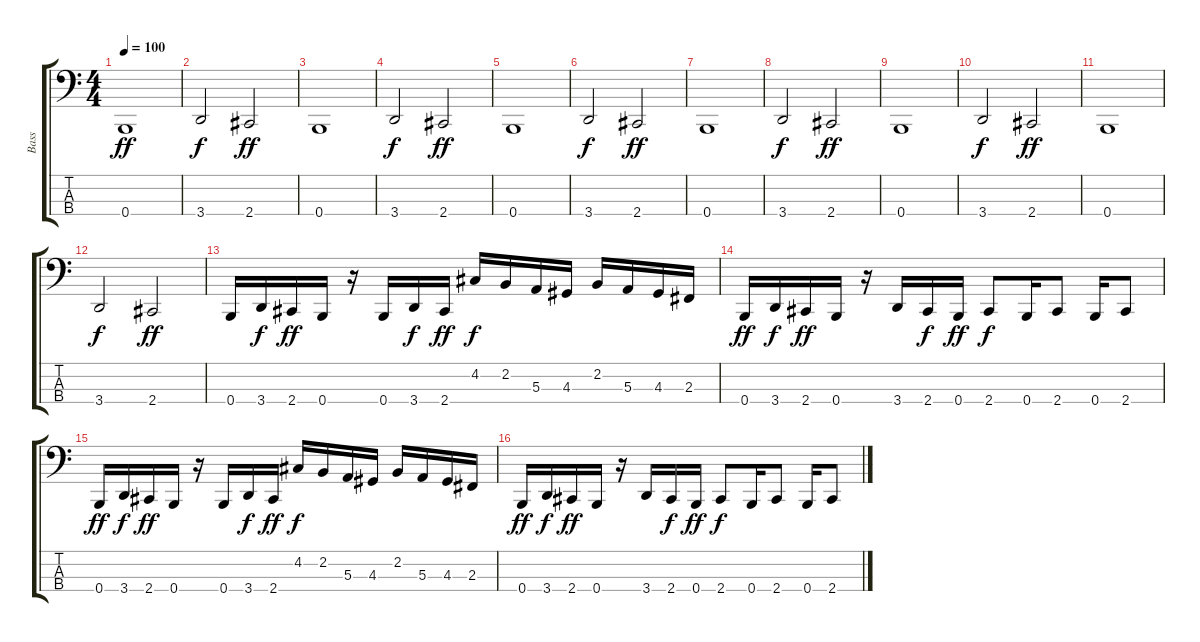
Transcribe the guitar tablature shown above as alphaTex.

\track ("Bass" "Bass") {instrument electricbasspick}
\staff {score tabs}
\tuning (D2 A1 E1 B0) {hide}
\ts (4 4)
\tempo 100
\clef f4
\ks c
0.4.1{dy ff instrument electricbasspick} |
3.4.2{dy f} 2.4.2{dy ff} |
0.4.1 |
3.4.2{dy f} 2.4.2{dy ff} |
0.4.1 |
3.4.2{dy f} 2.4.2{dy ff} |
0.4.1 |
3.4.2{dy f} 2.4.2{dy ff} |
0.4.1 |
3.4.2{dy f} 2.4.2{dy ff} |
0.4.1 |
3.4.2{dy f} 2.4.2{dy ff} |
0.4.16 3.4.16{dy f} 2.4.16{dy ff} 0.4.16 r.16 0.4.16 3.4.16{dy f} 2.4.16{dy ff} 4.2.16{dy f} 2.2.16 5.3.16 4.3.16 2.2.16 5.3.16 4.3.16 2.3.16 |
0.4.16{dy ff} 3.4.16{dy f} 2.4.16{dy ff} 0.4.16 r.16 3.4.16 2.4.16{dy f} 0.4.16{dy ff} 2.4.8{dy f} 0.4.16 2.4.8 0.4.16 2.4.8 |
0.4.16{dy ff} 3.4.16{dy f} 2.4.16{dy ff} 0.4.16 r.16 0.4.16 3.4.16{dy f} 2.4.16{dy ff} 4.2.16{dy f} 2.2.16 5.3.16 4.3.16 2.2.16 5.3.16 4.3.16 2.3.16 |
0.4.16{dy ff} 3.4.16{dy f} 2.4.16{dy ff} 0.4.16 r.16 3.4.16 2.4.16{dy f} 0.4.16{dy ff} 2.4.8{dy f} 0.4.16 2.4.8 0.4.16 2.4.8
